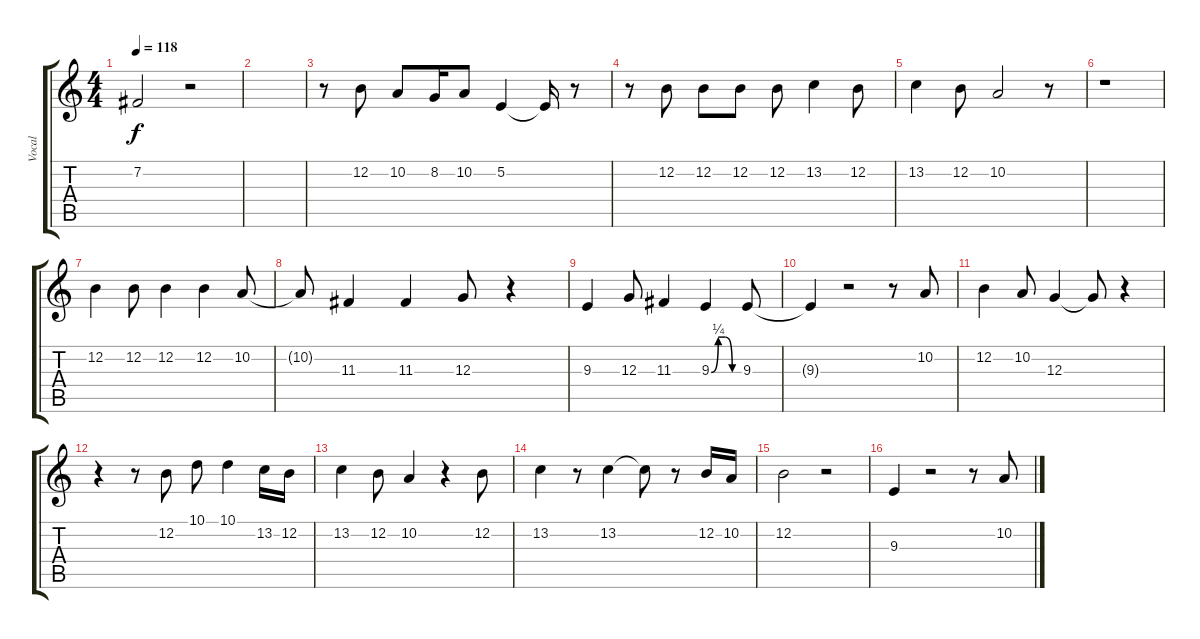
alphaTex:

\track ("Vocal" "Vocal") {instrument fx8scifi}
\staff {score tabs}
\tuning (E4 B3 G3 D3 A2 E2) {hide}
\ts (4 4)
\tempo 118
\clef g2
\ks c
7.2.2{dy f} r.2 |
|
r.8 12.2.8 10.2.8 8.2.16 10.2.8 5.2.4 5.2{t}.16 r.8 |
r.8 12.2.8 12.2.8 12.2.8 12.2.8 13.2.4 12.2.8 |
13.2.4 12.2.8 10.2.2 r.8 |
r.1 |
12.2.4 12.2.8 12.2.4 12.2.4 10.2.8 |
10.2{t}.8 11.3.4 11.3.4 12.3.8 r.4 |
9.3.4 12.3.8 11.3.4 9.3{be (custom 0 0 15 1 30 1 45 0 60 0)}.4 9.3.8 |
9.3{t}.4 r.2 r.8 10.2.8 |
12.2.4 10.2.8 12.3.4 12.3{t}.8 r.4 |
r.4 r.8 12.2.8 10.1.8 10.1.4 13.2.16 12.2.16 |
13.2.4 12.2.8 10.2.4 r.4 12.2.8 |
13.2.4 r.8 13.2.4 13.2{t}.8 r.8 12.2.16 10.2.16 |
12.2.2 r.2 |
9.3.4 r.2 r.8 10.2.8
